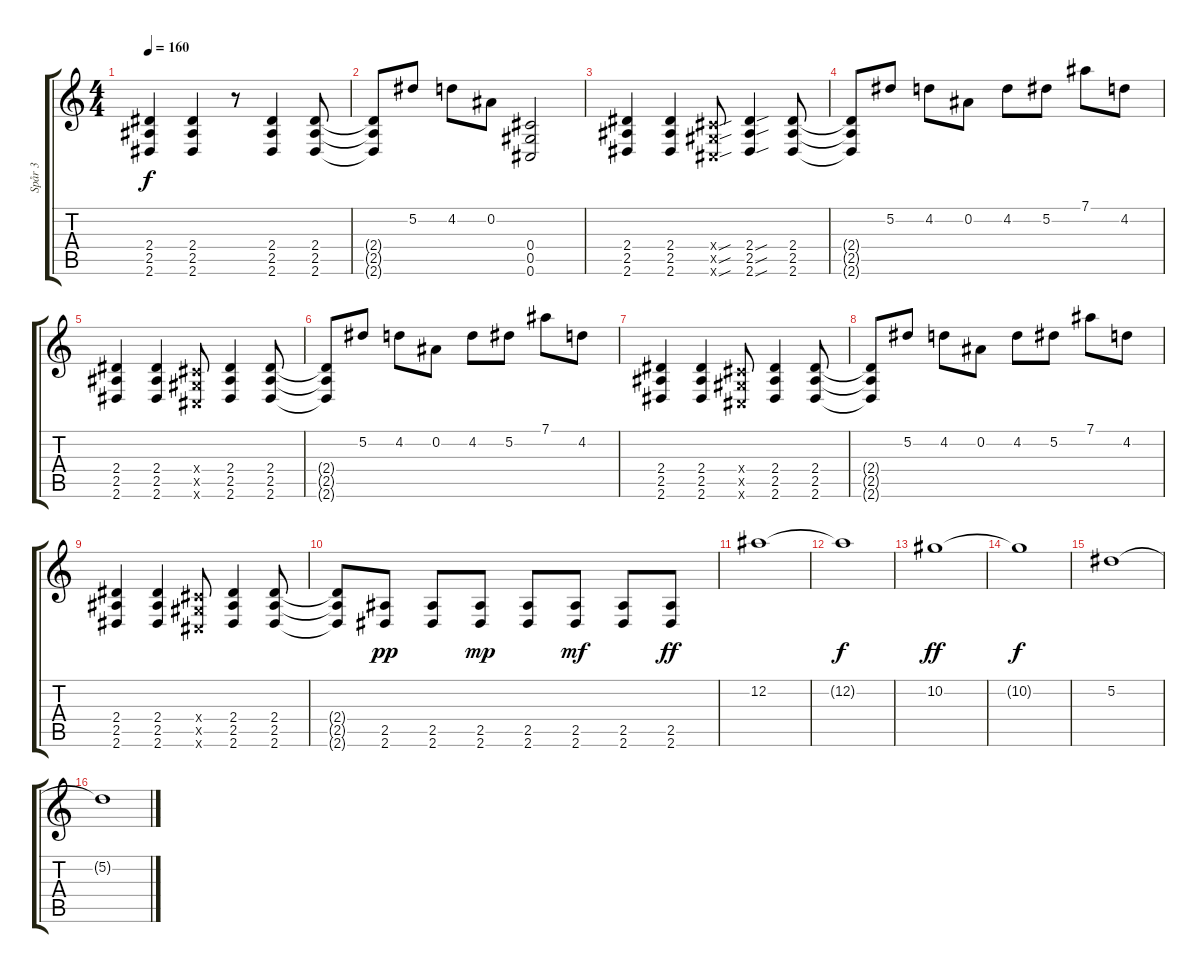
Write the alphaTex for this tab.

\track ("Spår 3" "Spår 3") {instrument distortionguitar}
\staff {score tabs}
\tuning (Eb4 Bb3 Gb3 Db3 Ab2 Db2) {hide}
\ts (4 4)
\tempo 160
\clef g2
\ks c
(2.4 2.5 2.6).4{dy f} (2.4 2.5 2.6).4 r.8 (2.4 2.5 2.6).4 (2.4 2.5 2.6).8 |
(2.4{t} 2.5{t} 2.6{t}).8 5.2.8 4.2.8 0.2.8 (0.4 0.5 0.6).2 |
(2.4 2.5 2.6).4 (2.4 2.5 2.6).4 (0.4{sou x} 0.5{sou x} 0.6{sou x}).8 (2.4{sou} 2.5{sou} 2.6{sou}).4 (2.4 2.5 2.6).8 |
(2.4{t} 2.5{t} 2.6{t}).8 5.2.8 4.2.8 0.2.8 4.2.8 5.2.8 7.1.8 4.2.8 |
(2.4 2.5 2.6).4 (2.4 2.5 2.6).4 (0.4{x} 0.5{x} 0.6{x}).8 (2.4 2.5 2.6).4 (2.4 2.5 2.6).8 |
(2.4{t} 2.5{t} 2.6{t}).8 5.2.8 4.2.8 0.2.8 4.2.8 5.2.8 7.1.8 4.2.8 |
(2.4 2.5 2.6).4 (2.4 2.5 2.6).4 (0.4{x} 0.5{x} 0.6{x}).8 (2.4 2.5 2.6).4 (2.4 2.5 2.6).8 |
(2.4{t} 2.5{t} 2.6{t}).8 5.2.8 4.2.8 0.2.8 4.2.8 5.2.8 7.1.8 4.2.8 |
(2.4 2.5 2.6).4 (2.4 2.5 2.6).4 (0.4{x} 0.5{x} 0.6{x}).8 (2.4 2.5 2.6).4 (2.4 2.5 2.6).8 |
(2.4{t} 2.5{t} 2.6{t}).8 (2.5 2.6).8{dy pp} (2.5 2.6).8 (2.5 2.6).8{dy mp} (2.5 2.6).8 (2.5 2.6).8{dy mf} (2.5 2.6).8 (2.5 2.6).8{dy ff} |
12.2.1 |
12.2{t}.1{dy f} |
10.2.1{dy ff} |
10.2{t}.1{dy f} |
5.2.1 |
5.2{t}.1
